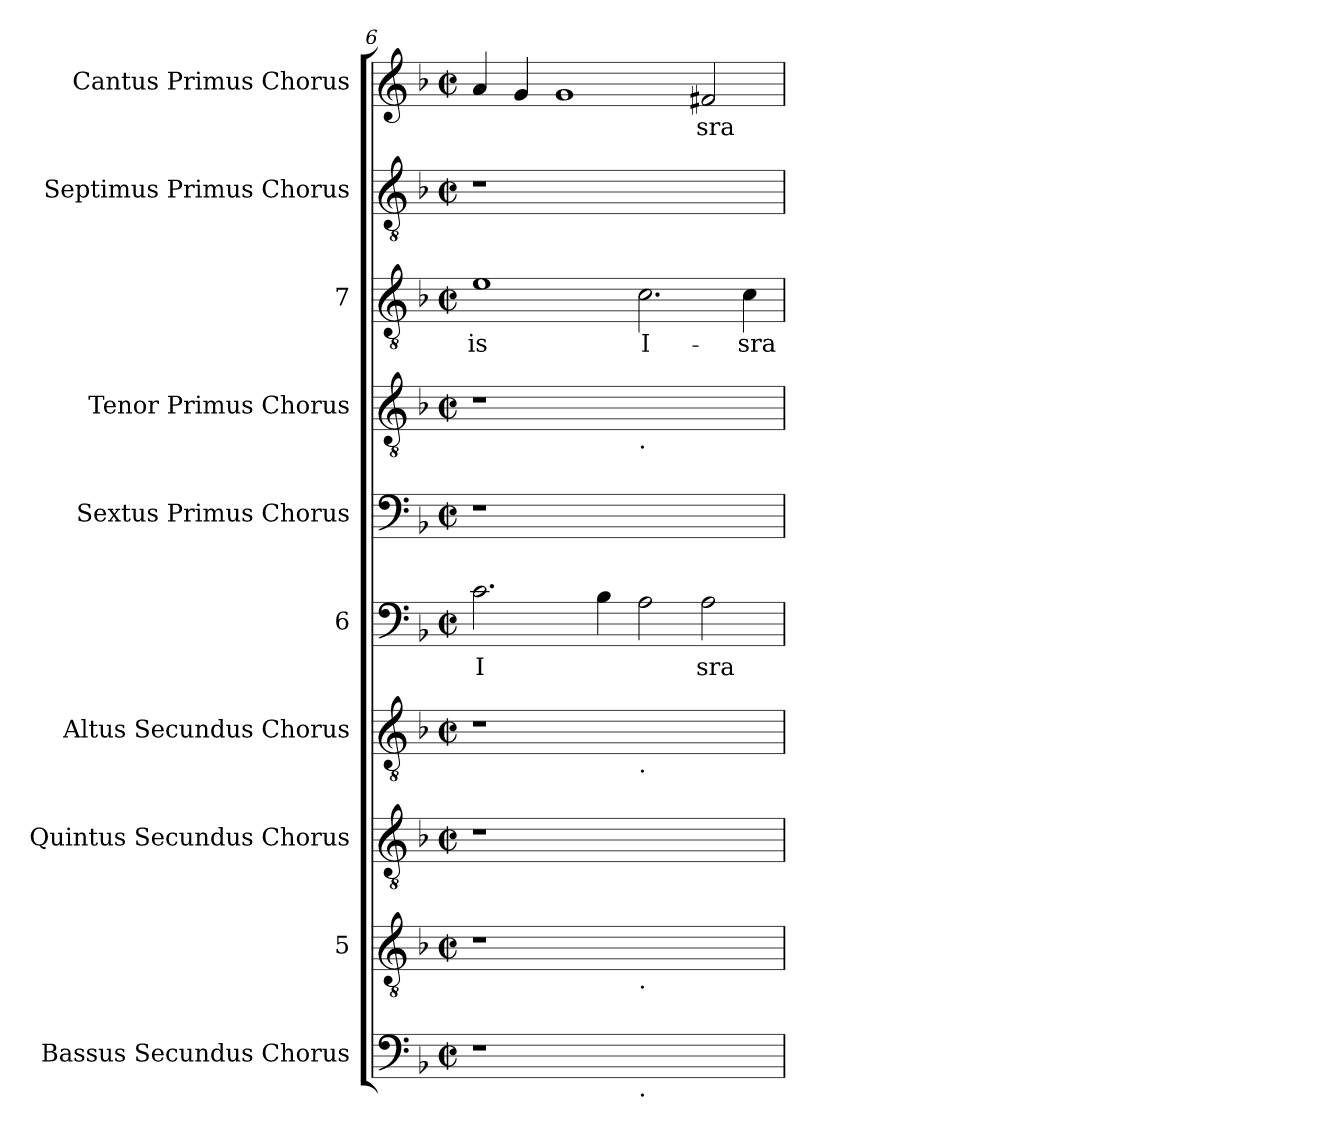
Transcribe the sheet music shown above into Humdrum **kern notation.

**kern	**kern	**kern	**kern	**kern	**text	**kern	**kern	**kern	**text	**kern	**kern	**text
*part10	*part9	*part8	*part7	*part6	*part6	*part5	*part4	*part3	*part3	*part2	*part1	*part1
*staff10	*staff9	*staff8	*staff7	*staff6	*staff6	*staff5	*staff4	*staff3	*staff3	*staff2	*staff1	*staff1
*I"Bassus  Secundus Chorus	*I"5	*I"Quintus  Secundus Chorus	*I"Altus  Secundus Chorus	*I"6	*	*I"Sextus  Primus Chorus	*I"Tenor  Primus Chorus	*I"7	*	*I"Septimus  Primus Chorus	*I"Cantus  Primus Chorus	*
*I'B	*	*	*I'A	*	*	*	*I'T	*	*	*	*I'C	*
!!LO:PB:g=z
*clefF4	*clefGv2	*clefGv2	*clefGv2	*clefF4	*	*clefF4	*clefGv2	*clefGv2	*	*clefGv2	*clefG2	*
*k[b-]	*k[b-]	*k[b-]	*k[b-]	*k[b-]	*	*k[b-]	*k[b-]	*k[b-]	*	*k[b-]	*k[b-]	*
*F:	*F:	*F:	*F:	*F:	*	*F:	*F:	*F:	*	*F:	*F:	*
*M2/2	*M2/2	*M2/2	*M2/2	*M2/2	*	*M2/2	*M2/2	*M2/2	*	*M2/2	*M2/2	*
*met(c|)	*met(c|)	*met(c|)	*met(c|)	*met(c|)	*	*met(c|)	*met(c|)	*met(c|)	*	*met(c|)	*met(c|)	*
=6	=6	=6	=6	=6	=6	=6	=6	=6	=6	=6	=6	=6
!	!	!	!	!	!LO:LY:b:cj	!	!	!	!LO:LY:b:rj	!	!	!LO:LY:b:cj
1r	1r	1r	1r	2.c\	I-	1r	1r	1e	is	1r	4a/	--
!	!	!	!	!	!	!	!	!	!	!	!	!LO:LY:b:cj
.	.	.	.	.	.	.	.	.	.	.	4g/	--
!	!	!	!	!	!	!	!	!	!	!	!	!LO:LY:b:cj
.	.	.	.	.	.	.	.	.	.	.	1g	--
!	!	!	!	!	!LO:LY:b:cj	!	!	!	!	!	!	!
.	.	.	.	4B-\	--	.	.	.	.	.	.	.
!	!	!	!	!	!	!	!LO:TX:b:t=.	!	!	!	!	!
!	!	!	!LO:TX:b:t=.	!	!	!	!	!	!	!	!	!
!	!LO:TX:b:t=.	!	!	!	!	!	!	!	!	!	!	!
!LO:TX:b:t=.	!	!	!	!	!	!	!	!	!	!	!	!
!	!	!	!	!	!LO:LY:b:cj	!	!	!	!LO:LY:b:rj	!	!	!
1ryy	1ryy	1ryy	1ryy	2A\	--	1ryy	1ryy	2.c\	I-	1ryy	.	.
!	!	!	!	!	!LO:LY:b:cj	!	!	!	!	!	!	!LO:LY:b:cj
.	.	.	.	2A\	-sra-	.	.	.	.	.	2f#X/	-sra-
!	!	!	!	!	!	!	!	!	!LO:LY:b:rj	!	!	!
.	.	.	.	.	.	.	.	4c\	-sra-	.	.	.
=	=	=	=	=	=	=	=	=	=	=	=	=
*-	*-	*-	*-	*-	*-	*-	*-	*-	*-	*-	*-	*-
